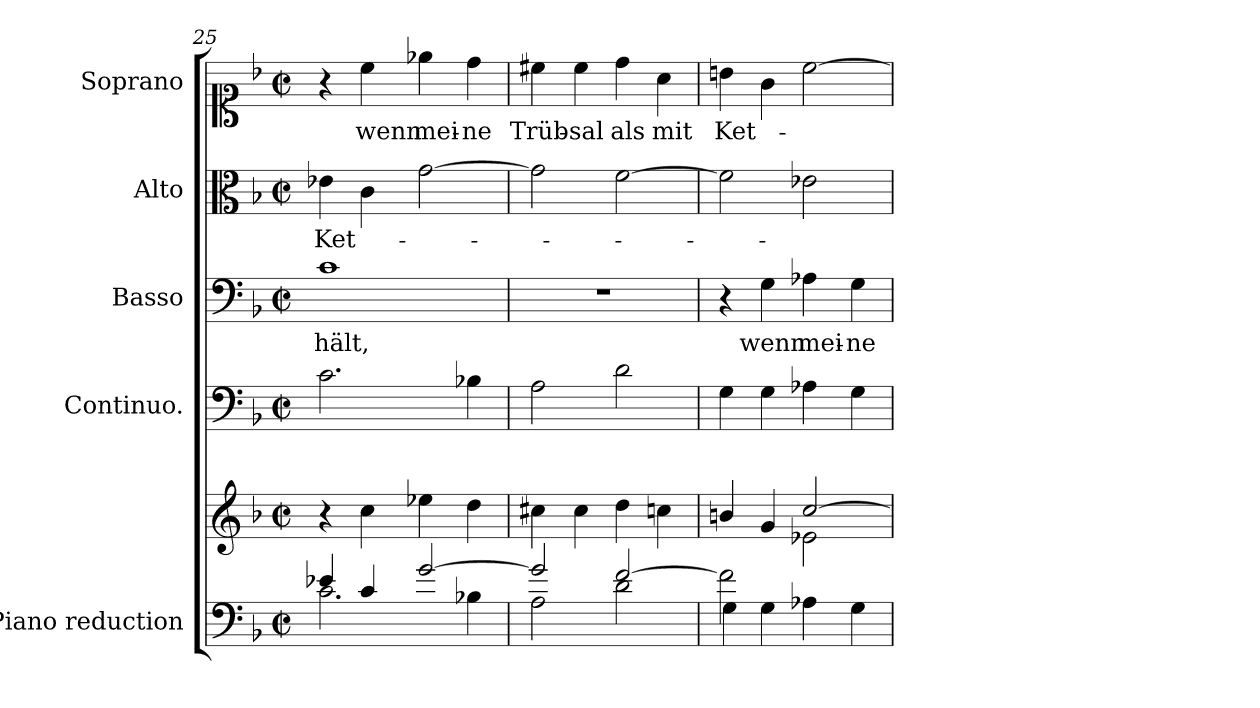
**kern	**kern	**kern	**kern	**text	**kern	**text	**kern	**text
*part5	*part5	*part4	*part3	*part3	*part2	*part2	*part1	*part1
*staff6	*staff5	*staff4	*staff3	*staff3	*staff2	*staff2	*staff1	*staff1
*I"Piano reduction	*	*I"Continuo.	*I"Basso	*	*I"Alto	*	*I"Soprano	*
*I'Pno	*	*	*	*	*	*	*	*
*clefF4	*clefG2	*clefF4	*clefF4	*	*clefC3	*	*clefC1	*
*k[b-]	*k[b-]	*k[b-]	*k[b-]	*	*k[b-]	*	*k[b-]	*
*F:	*F:	*F:	*F:	*	*F:	*	*F:	*
*M2/2	*M2/2	*M2/2	*M2/2	*	*M2/2	*	*M2/2	*
*met(c|)	*met(c|)	*met(c|)	*met(c|)	*	*met(c|)	*	*met(c|)	*
=25	=25	=25	=25	=25	=25	=25	=25	=25
*^	*	*	*	*	*	*	*	*
!	!	!	!	!	!LO:LY:b	!	!LO:LY:b	!	!
4e-X/	2.c\	4r	2.c\	1c	hält,	4e-X\	Ket-	4r	.
!	!	!	!	!	!	!	!	!	!LO:LY:b
4c/	.	4cc\	.	.	.	4c\	.	4cc\	wenn
!	!	!	!	!	!	!	!	!	!LO:LY:b
[2g/	.	4ee-X\	.	.	.	[2g\	.	4ee-X\	mei-
!	!	!	!	!	!	!	!	!	!LO:LY:b
.	4B-X\	4dd\	4B-X\	.	.	.	.	4dd\	-ne
=26	=26	=26	=26	=26	=26	=26	=26	=26	=26
!	!	!	!	!	!	!	!	!	!LO:LY:b
2g/]	2A\	4cc#X\	2A\	1r	.	2g\]	.	4cc#X\	Trüb-
!	!	!	!	!	!	!	!	!	!LO:LY:b
.	.	4cc#\	.	.	.	.	.	4cc#\	-sal
!	!	!	!	!	!	!	!	!	!LO:LY:b
[2f/	2d\	4dd\	2d\	.	.	[2f\	.	4dd\	als
!	!	!	!	!	!	!	!	!	!LO:LY:b
.	.	4ccn\	.	.	.	.	.	4a\	mit
=27	=27	=27	=27	=27	=27	=27	=27	=27	=27
*	*	*^	*	*	*	*	*	*	*
!	!	!	!	!	!	!	!	!	!	!LO:LY:b
2f\]	4G\	4bn/	2ryy	4G\	4r	.	2f\]	.	4bn\	Ket-
!	!	!	!	!	!	!LO:LY:b	!	!	!	!
.	4G\	4g/	.	4G\	4G\	wenn	.	.	4g\	.
!	!	!	!	!	!	!LO:LY:b	!	!	!	!
2ryy	4A-X\	[2cc/	2e-X\	4A-X\	4A-X\	mei-	2e-X\	.	[2cc\	.
!	!	!	!	!	!	!LO:LY:b	!	!	!	!
.	4G\	.	.	4G\	4G\	-ne	.	.	.	.
*v	*v	*	*	*	*	*	*	*	*	*
*	*v	*v	*	*	*	*	*	*	*
=	=	=	=	=	=	=	=	=
*-	*-	*-	*-	*-	*-	*-	*-	*-
